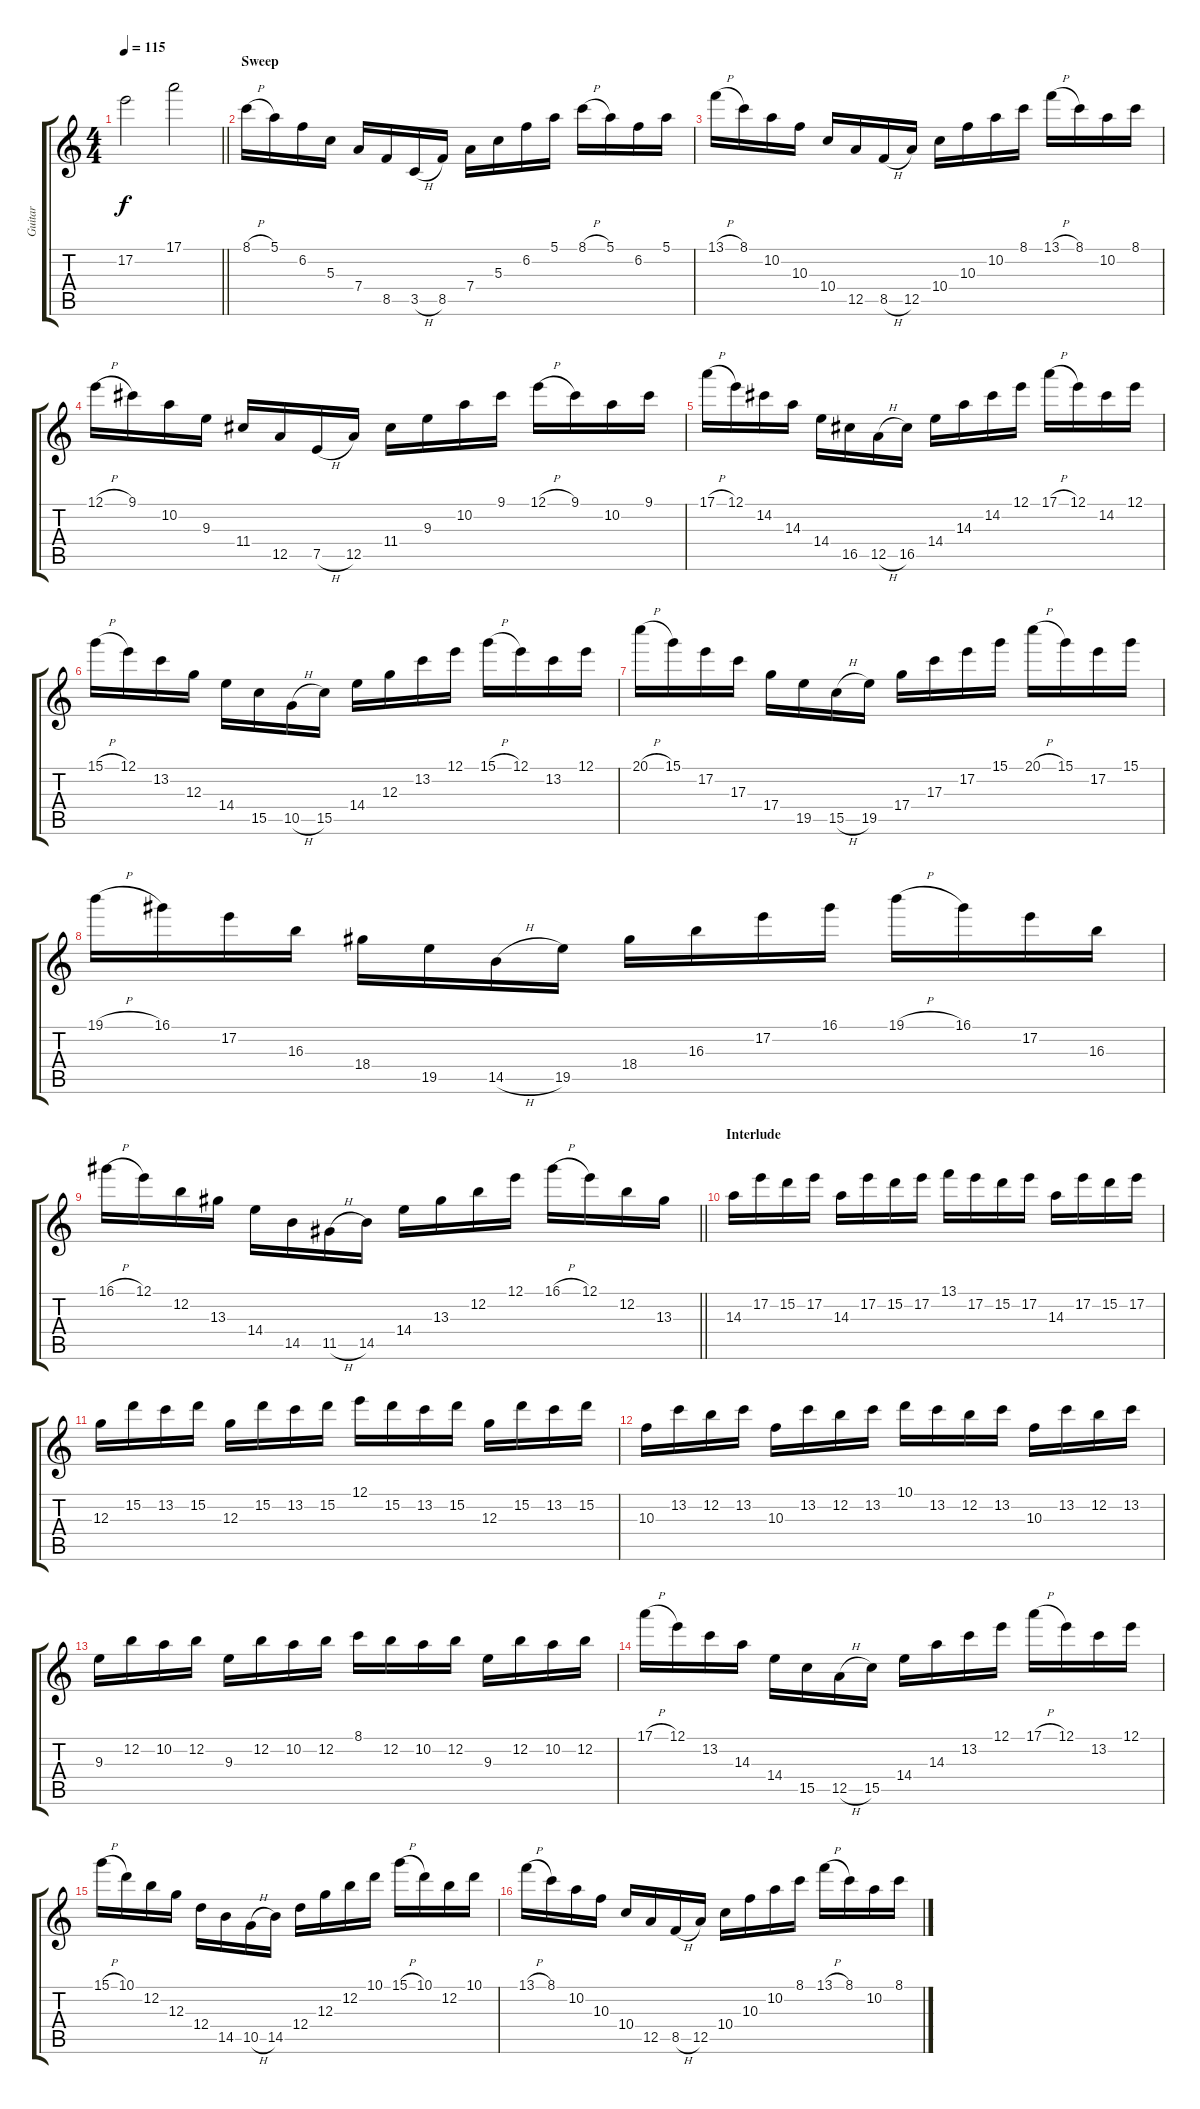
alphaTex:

\track ("Guitar" "Guitar") {instrument overdrivenguitar}
\staff {score tabs}
\tuning (E4 B3 G3 D3 A2 E2) {hide}
\ts (4 4)
\tempo 115
\clef g2
\barLineRight lightlight
\ks c
17.2.2{dy f} 17.1.2 |
\section ("" "Sweep ")
8.1{h}.16 5.1.16 6.2.16 5.3.16 7.4.16 8.5.16 3.5{h}.16 8.5.16 7.4.16 5.3.16 6.2.16 5.1.16 8.1{h}.16 5.1.16 6.2.16 5.1.16 |
13.1{h}.16 8.1.16 10.2.16 10.3.16 10.4.16 12.5.16 8.5{h}.16 12.5.16 10.4.16 10.3.16 10.2.16 8.1.16 13.1{h}.16 8.1.16 10.2.16 8.1.16 |
12.1{h}.16 9.1.16 10.2.16 9.3.16 11.4.16 12.5.16 7.5{h}.16 12.5.16 11.4.16 9.3.16 10.2.16 9.1.16 12.1{h}.16 9.1.16 10.2.16 9.1.16 |
17.1{h}.16 12.1.16 14.2.16 14.3.16 14.4.16 16.5.16 12.5{h}.16 16.5.16 14.4.16 14.3.16 14.2.16 12.1.16 17.1{h}.16 12.1.16 14.2.16 12.1.16 |
15.1{h}.16 12.1.16 13.2.16 12.3.16 14.4.16 15.5.16 10.5{h}.16 15.5.16 14.4.16 12.3.16 13.2.16 12.1.16 15.1{h}.16 12.1.16 13.2.16 12.1.16 |
20.1{h}.16 15.1.16 17.2.16 17.3.16 17.4.16 19.5.16 15.5{h}.16 19.5.16 17.4.16 17.3.16 17.2.16 15.1.16 20.1{h}.16 15.1.16 17.2.16 15.1.16 |
19.1{h}.16 16.1.16 17.2.16 16.3.16 18.4.16 19.5.16 14.5{h}.16 19.5.16 18.4.16 16.3.16 17.2.16 16.1.16 19.1{h}.16 16.1.16 17.2.16 16.3.16 |
\barLineRight lightlight
16.1{h}.16 12.1.16 12.2.16 13.3.16 14.4.16 14.5.16 11.5{h}.16 14.5.16 14.4.16 13.3.16 12.2.16 12.1.16 16.1{h}.16 12.1.16 12.2.16 13.3.16 |
\section ("" "Interlude")
14.3.16 17.2.16 15.2.16 17.2.16 14.3.16 17.2.16 15.2.16 17.2.16 13.1.16 17.2.16 15.2.16 17.2.16 14.3.16 17.2.16 15.2.16 17.2.16 |
12.3.16 15.2.16 13.2.16 15.2.16 12.3.16 15.2.16 13.2.16 15.2.16 12.1.16 15.2.16 13.2.16 15.2.16 12.3.16 15.2.16 13.2.16 15.2.16 |
10.3.16 13.2.16 12.2.16 13.2.16 10.3.16 13.2.16 12.2.16 13.2.16 10.1.16 13.2.16 12.2.16 13.2.16 10.3.16 13.2.16 12.2.16 13.2.16 |
9.3.16 12.2.16 10.2.16 12.2.16 9.3.16 12.2.16 10.2.16 12.2.16 8.1.16 12.2.16 10.2.16 12.2.16 9.3.16 12.2.16 10.2.16 12.2.16 |
17.1{h}.16 12.1.16 13.2.16 14.3.16 14.4.16 15.5.16 12.5{h}.16 15.5.16 14.4.16 14.3.16 13.2.16 12.1.16 17.1{h}.16 12.1.16 13.2.16 12.1.16 |
15.1{h}.16 10.1.16 12.2.16 12.3.16 12.4.16 14.5.16 10.5{h}.16 14.5.16 12.4.16 12.3.16 12.2.16 10.1.16 15.1{h}.16 10.1.16 12.2.16 10.1.16 |
13.1{h}.16 8.1.16 10.2.16 10.3.16 10.4.16 12.5.16 8.5{h}.16 12.5.16 10.4.16 10.3.16 10.2.16 8.1.16 13.1{h}.16 8.1.16 10.2.16 8.1.16
